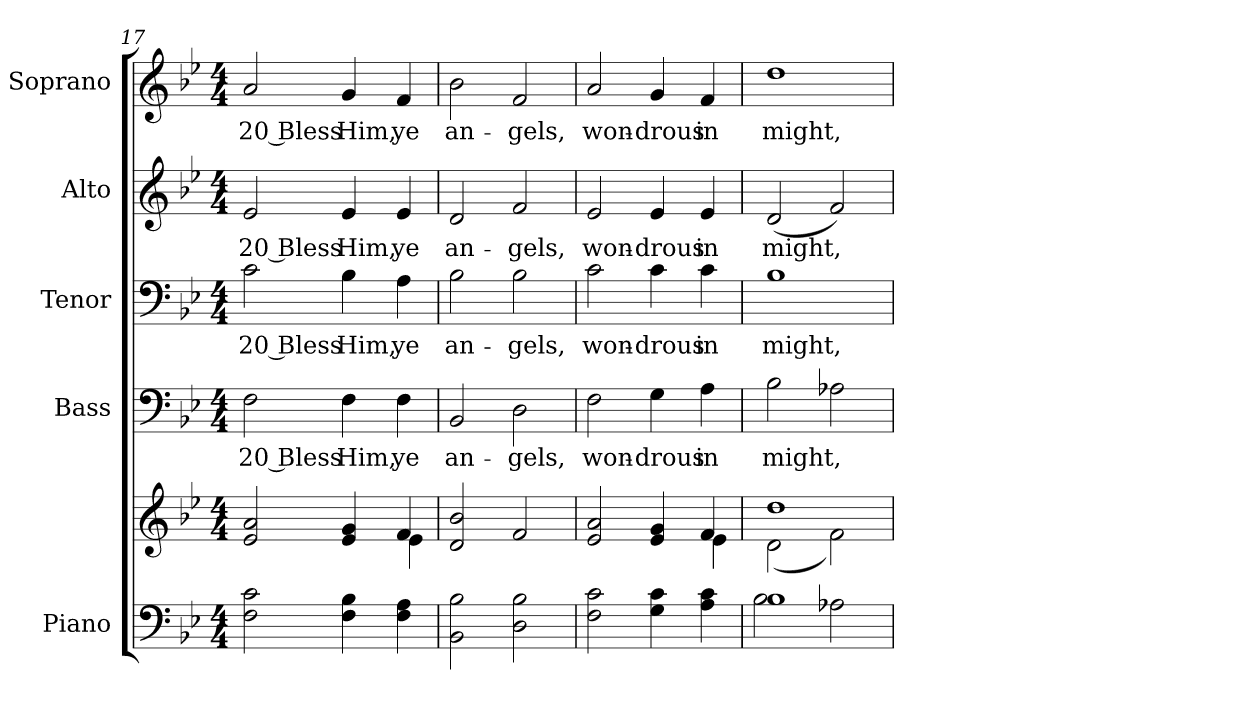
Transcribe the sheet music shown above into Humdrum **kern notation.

**kern	**kern	**kern	**text	**kern	**text	**kern	**text	**kern	**text
*part5	*part5	*part4	*part4	*part3	*part3	*part2	*part2	*part1	*part1
*staff6	*staff5	*staff4	*staff4	*staff3	*staff3	*staff2	*staff2	*staff1	*staff1
*I"Piano	*	*I"Bass	*	*I"Tenor	*	*I"Alto	*	*I"Soprano	*
*I'Pno.	*	*I'B.	*	*I'T.	*	*I'A.	*	*I'S.	*
!!LO:PB:g=z
*clefF4	*clefG2	*clefF4	*	*clefF4	*	*clefG2	*	*clefG2	*
*k[b-e-]	*k[b-e-]	*k[b-e-]	*	*k[b-e-]	*	*k[b-e-]	*	*k[b-e-]	*
*B-:	*B-:	*B-:	*	*B-:	*	*B-:	*	*B-:	*
*M4/4	*M4/4	*M4/4	*	*M4/4	*	*M4/4	*	*M4/4	*
=17	=17	=17	=17	=17	=17	=17	=17	=17	=17
*	*^	*	*	*	*	*	*	*	*
!	!	!	!	!LO:LY:b:color=#000000	!	!	!	!	!	!
!	!	!	!	!	!	!LO:LY:b:color=#000000	!	!	!	!
!	!	!	!	!	!	!	!	!LO:LY:b:color=#000000	!	!
!	!	!	!	!	!	!	!	!	!	!LO:LY:b:color=#000000
2Fi\ 2ci	2e-i/ 2ai	2ryy	2Fi\	20 Bless	2ci\	20 Bless	2e-i/	20 Bless	2ai/	20 Bless
!	!	!	!	!LO:LY:b:color=#000000	!	!	!	!	!	!
!	!	!	!	!	!	!LO:LY:b:color=#000000	!	!	!	!
!	!	!	!	!	!	!	!	!LO:LY:b:color=#000000	!	!
!	!	!	!	!	!	!	!	!	!	!LO:LY:b:color=#000000
4Fi\ 4B-i	4e-i/ 4gi	4ryy	4Fi\	Him,	4B-i\	Him,	4e-i/	Him,	4gi/	Him,
!	!	!	!	!LO:LY:b:color=#000000	!	!	!	!	!	!
!	!	!	!	!	!	!LO:LY:b:color=#000000	!	!	!	!
!	!	!	!	!	!	!	!	!LO:LY:b:color=#000000	!	!
!	!	!	!	!	!	!	!	!	!	!LO:LY:b:color=#000000
4Fi\ 4Ai	4fi/	4e-i\	4Fi\	ye	4Ai\	ye	4e-i/	ye	4fi/	ye
*	*v	*v	*	*	*	*	*	*	*	*
=18	=18	=18	=18	=18	=18	=18	=18	=18	=18
*	*^	*	*	*	*	*	*	*	*
!	!	!	!	!LO:LY:b:color=#000000	!	!	!	!	!	!
*	*v	*v	*	*	*	*	*	*	*	*
*	*^	*	*	*	*	*	*	*	*
!	!	!	!	!	!	!LO:LY:b:color=#000000	!	!	!	!
*	*v	*v	*	*	*	*	*	*	*	*
*	*^	*	*	*	*	*	*	*	*
!	!	!	!	!	!	!	!	!LO:LY:b:color=#000000	!	!
*	*v	*v	*	*	*	*	*	*	*	*
*	*^	*	*	*	*	*	*	*	*
!	!	!	!	!	!	!	!	!	!	!LO:LY:b:color=#000000
*	*v	*v	*	*	*	*	*	*	*	*
2BB-i\ 2B-i	2di/ 2b-i	2BB-i/	an-	2B-i\	an-	2di/	an-	2b-i\	an-
!	!	!	!LO:LY:b:color=#000000	!	!	!	!	!	!
!	!	!	!	!	!LO:LY:b:color=#000000	!	!	!	!
!	!	!	!	!	!	!	!LO:LY:b:color=#000000	!	!
!	!	!	!	!	!	!	!	!	!LO:LY:b:color=#000000
2Di\ 2B-i	2fi/	2Di\	-gels,	2B-i\	-gels,	2fi/	-gels,	2fi/	-gels,
=19	=19	=19	=19	=19	=19	=19	=19	=19	=19
*	*^	*	*	*	*	*	*	*	*
!	!	!	!	!LO:LY:b:color=#000000	!	!	!	!	!	!
!	!	!	!	!	!	!LO:LY:b:color=#000000	!	!	!	!
!	!	!	!	!	!	!	!	!LO:LY:b:color=#000000	!	!
!	!	!	!	!	!	!	!	!	!	!LO:LY:b:color=#000000
2Fi\ 2ci	2e-i/ 2ai	2ryy	2Fi\	won-	2ci\	won-	2e-i/	won-	2ai/	won-
!	!	!	!	!LO:LY:b:color=#000000	!	!	!	!	!	!
!	!	!	!	!	!	!LO:LY:b:color=#000000	!	!	!	!
!	!	!	!	!	!	!	!	!LO:LY:b:color=#000000	!	!
!	!	!	!	!	!	!	!	!	!	!LO:LY:b:color=#000000
4Gi\ 4ci	4e-i/ 4gi	4ryy	4Gi\	-drous	4ci\	-drous	4e-i/	-drous	4gi/	-drous
!	!	!	!	!LO:LY:b:color=#000000	!	!	!	!	!	!
!	!	!	!	!	!	!LO:LY:b:color=#000000	!	!	!	!
!	!	!	!	!	!	!	!	!LO:LY:b:color=#000000	!	!
!	!	!	!	!	!	!	!	!	!	!LO:LY:b:color=#000000
4Ai\ 4ci	4fi/	4e-i\	4Ai\	in	4ci\	in	4e-i/	in	4fi/	in
=20	=20	=20	=20	=20	=20	=20	=20	=20	=20	=20
*^	*	*	*	*	*	*	*	*	*	*
!	!	!	!	!	!LO:LY:b:color=#000000	!	!	!	!	!	!
!	!	!	!	!	!	!	!LO:LY:b:color=#000000	!	!	!	!
!	!	!	!	!	!	!	!	!	!LO:LY:b:color=#000000	!	!
!	!	!	!	!	!	!	!	!	!	!	!LO:LY:b:color=#000000
1B-i	2B-i\	1ddi	(2di\	2B-i\	might,	1B-i	might,	(2di/	might,	1ddi	might,
.	2A-Xi\	.	2fi\)	2A-Xi\	.	.	.	2fi/)	.	.	.
*v	*v	*	*	*	*	*	*	*	*	*	*
*	*v	*v	*	*	*	*	*	*	*	*
=	=	=	=	=	=	=	=	=	=
*-	*-	*-	*-	*-	*-	*-	*-	*-	*-
